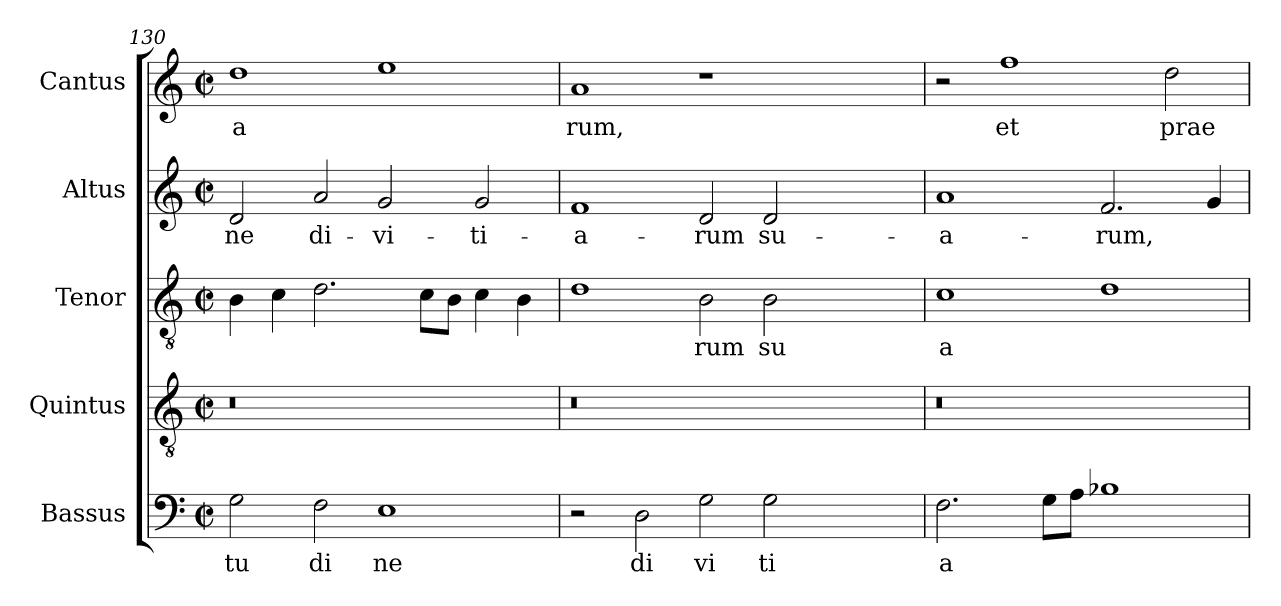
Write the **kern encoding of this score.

**kern	**text	**kern	**kern	**text	**kern	**text	**kern	**text
*part5	*part5	*part4	*part3	*part3	*part2	*part2	*part1	*part1
*staff5	*staff5	*staff4	*staff3	*staff3	*staff2	*staff2	*staff1	*staff1
*I"Bassus	*	*I"Quintus	*I"Tenor	*	*I"Altus	*	*I"Cantus	*
*clefF4	*	*clefGv2	*clefGv2	*	*clefG2	*	*clefG2	*
*M2/2	*	*M2/2	*M2/2	*	*M2/2	*	*M2/2	*
*met(c|)	*	*met(c|)	*met(c|)	*	*met(c|)	*	*met(c|)	*
=130	=130	=130	=130	=130	=130	=130	=130	=130
!	!LO:LY:b:cj	!	!	!	!	!LO:LY:b:cj	!	!LO:LY:b:rj
2G\	tu	0r	4B\	.	2d/	-ne	1dd	a
.	.	.	4c\	.	.	.	.	.
!	!LO:LY:b:cj	!	!	!	!	!LO:LY:b:cj	!	!
2F\	di	.	2.d\	.	2a/	di-	.	.
!	!LO:LY:b:cj	!	!	!	!	!LO:LY:b:cj	!	!
1E	ne	.	.	.	2g/	-vi-	1ee	.
.	.	.	8c\L	.	.	.	.	.
.	.	.	8B\J	.	.	.	.	.
!	!	!	!	!	!	!LO:LY:b:cj	!	!
.	.	.	4c\	.	2g/	-ti-	.	.
.	.	.	4B\	.	.	.	.	.
=131	=131	=131	=131	=131	=131	=131	=131	=131
!	!	!	!	!	!	!LO:LY:b:cj	!	!LO:LY:b:cj
2r	.	0r	1d	.	1f	-a-	1a	rum,
!	!LO:LY:b:cj	!	!	!	!	!	!	!
2D\	di	.	.	.	.	.	.	.
!	!LO:LY:b:cj	!	!	!LO:LY:b:cj	!	!LO:LY:b:cj	!LO:N:vis=1	!
2G\	vi	.	2B\	rum	2d/	-rum	0r	.
!	!LO:LY:b:cj	!	!	!LO:LY:b:cj	!	!LO:LY:b:cj	!	!
2G\	ti	.	2B\	su	2d/	su-	.	.
1ryy	.	1ryy	1ryy	.	1ryy	.	.	.
=132	=132	=132	=132	=132	=132	=132	=132	=132
!	!LO:LY:b:cj	!	!	!LO:LY:b:rj	!	!LO:LY:b:cj	!	!
2.F\	a	0r	1c	a	1a	-a-	2r	.
!	!	!	!	!	!	!	!	!LO:LY:b:cj
.	.	.	.	.	.	.	1ff	et
8G\L	.	.	.	.	.	.	.	.
8A\J	.	.	.	.	.	.	.	.
!	!	!	!	!	!	!LO:LY:b	!	!
1B-X	.	.	1d	.	2.f/	-rum,	.	.
!	!	!	!	!	!	!	!	!LO:LY:b:cj
.	.	.	.	.	.	.	2dd\	prae
.	.	.	.	.	4g/	.	.	.
=	=	=	=	=	=	=	=	=
*-	*-	*-	*-	*-	*-	*-	*-	*-
